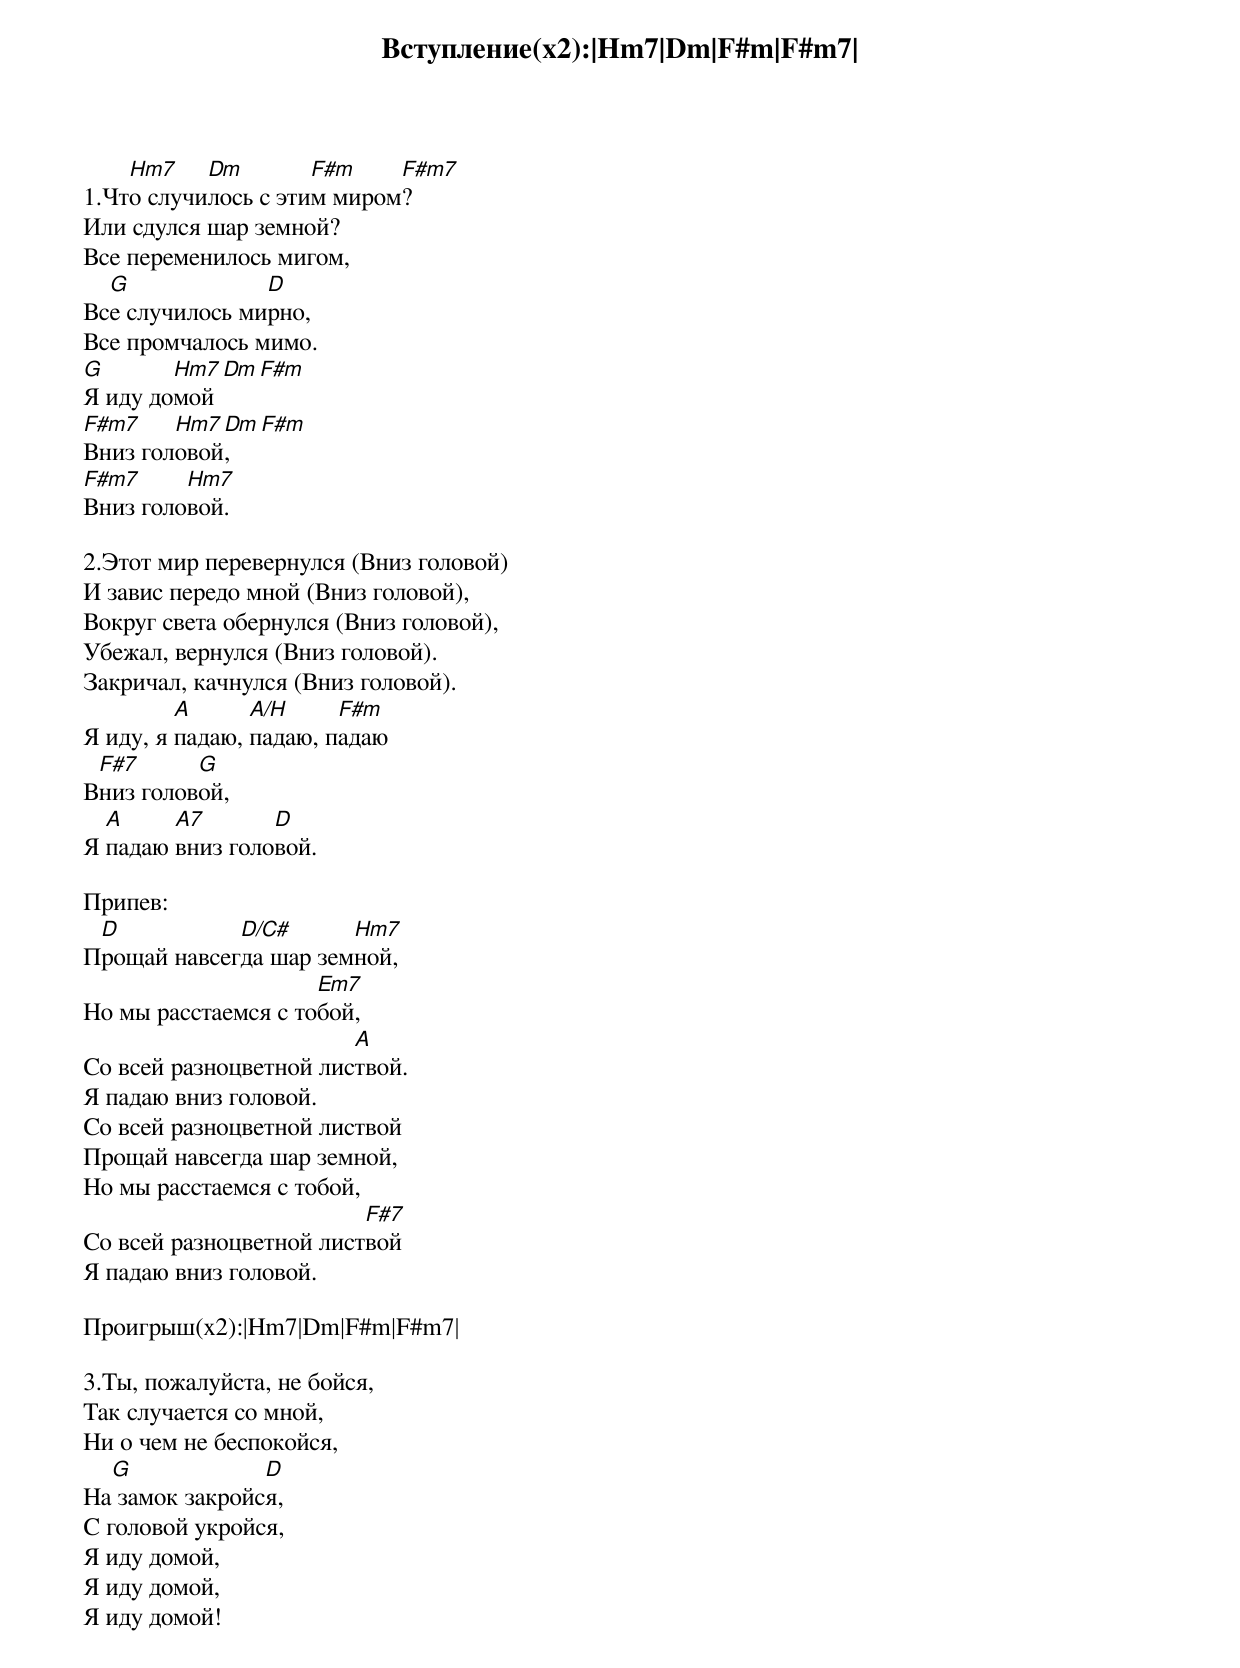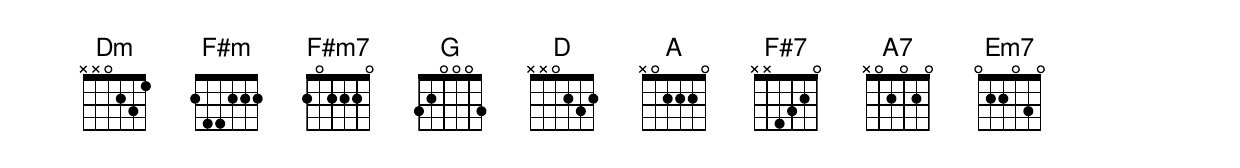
Вступление(x2):|Hm7|Dm|F#m|F#m7|

    Hm7    Dm        F#m    F#m7
1.Что случилось с этим миром?
Или сдулся шар земной?
Все переменилось мигом,
  G             D
Все случилось мирно,
Все промчалось мимо.
G       Hm7 Dm F#m
Я иду домой
F#m7    Hm7 Dm F#m
Вниз головой,
F#m7     Hm7
Вниз головой.

2.Этот мир перевернулся (Вниз головой)
И завис передо мной (Вниз головой),
Вокруг света обернулся (Вниз головой),
Убежал, вернулся (Вниз головой).
Закричал, качнулся (Вниз головой).
         A      A/H     F#m
Я иду, я падаю, падаю, падаю
 F#7      G
Вниз головой,
  A     A7       D
Я падаю вниз головой.

Припев:
 D           D/C#      Hm7
Прощай навсегда шар земной,
                     Em7
Но мы расстаемся с тобой,
                        A
Со всей разноцветной листвой.
Я падаю вниз головой.
Со всей разноцветной листвой
Прощай навсегда шар земной,
Но мы расстаемся с тобой,
                         F#7
Со всей разноцветной листвой
Я падаю вниз головой.

Проигрыш(x2):|Hm7|Dm|F#m|F#m7|

3.Ты, пожалуйста, не бойся,
Так случается со мной,
Ни о чем не беспокойся,
  G             D
На замок закройся,
С головой укройся,
Я иду домой,
Я иду домой,
Я иду домой!
